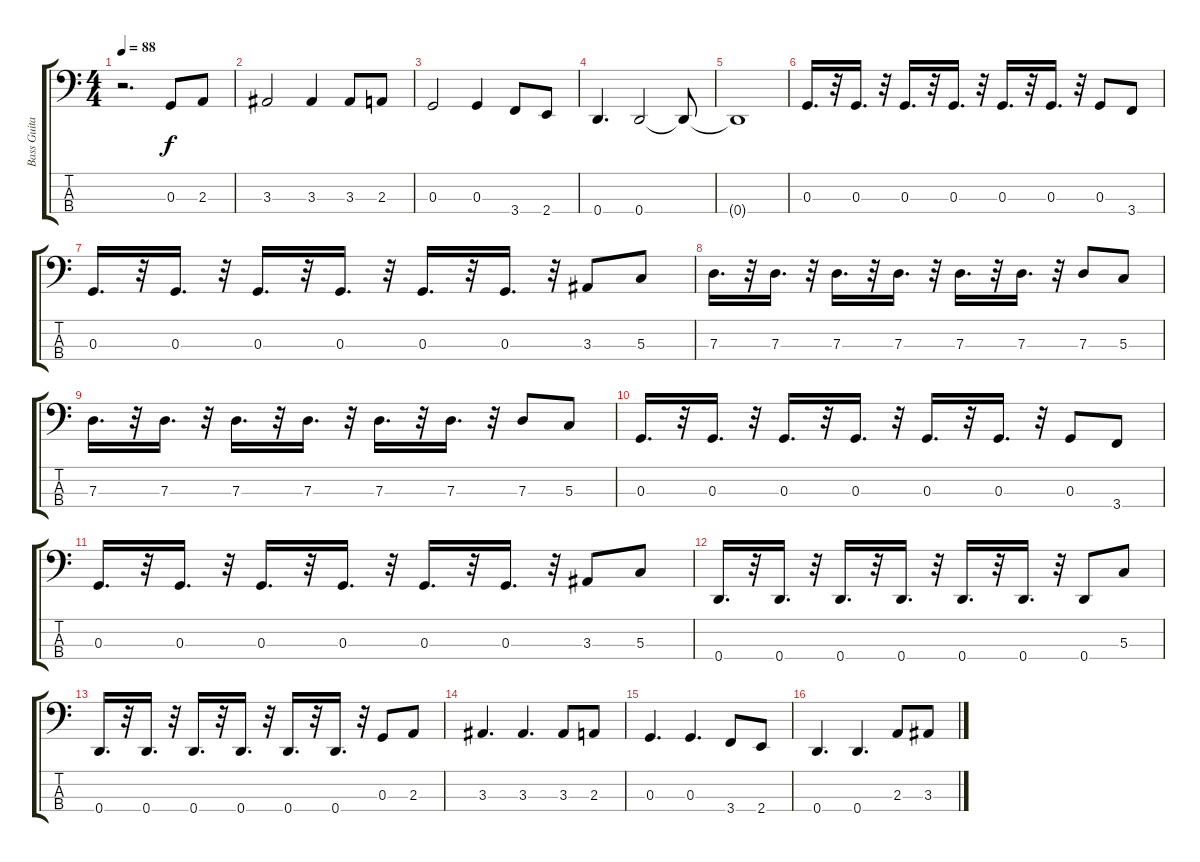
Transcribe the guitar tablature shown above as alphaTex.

\track ("Bass Guitar" "Bass Guita") {instrument electricbassfinger}
\staff {score tabs}
\tuning (F2 C2 G1 D1) {hide}
\ts (4 4)
\tempo 88
\clef f4
\ks c
r.2{d dy f} 0.3.8 2.3.8 |
3.3.2 3.3.4 3.3.8 2.3.8 |
0.3.2 0.3.4 3.4.8 2.4.8 |
0.4.4{d} 0.4.2 0.4{t}.8 |
0.4{t}.1 |
0.3.16{d} r.32 0.3.16{d} r.32 0.3.16{d} r.32 0.3.16{d} r.32 0.3.16{d} r.32 0.3.16{d} r.32 0.3.8 3.4.8 |
0.3.16{d} r.32 0.3.16{d} r.32 0.3.16{d} r.32 0.3.16{d} r.32 0.3.16{d} r.32 0.3.16{d} r.32 3.3.8 5.3.8 |
7.3.16{d} r.32 7.3.16{d} r.32 7.3.16{d} r.32 7.3.16{d} r.32 7.3.16{d} r.32 7.3.16{d} r.32 7.3.8 5.3.8 |
7.3.16{d} r.32 7.3.16{d} r.32 7.3.16{d} r.32 7.3.16{d} r.32 7.3.16{d} r.32 7.3.16{d} r.32 7.3.8 5.3.8 |
0.3.16{d} r.32 0.3.16{d} r.32 0.3.16{d} r.32 0.3.16{d} r.32 0.3.16{d} r.32 0.3.16{d} r.32 0.3.8 3.4.8 |
0.3.16{d} r.32 0.3.16{d} r.32 0.3.16{d} r.32 0.3.16{d} r.32 0.3.16{d} r.32 0.3.16{d} r.32 3.3.8 5.3.8 |
0.4.16{d} r.32 0.4.16{d} r.32 0.4.16{d} r.32 0.4.16{d} r.32 0.4.16{d} r.32 0.4.16{d} r.32 0.4.8 5.3.8 |
0.4.16{d} r.32 0.4.16{d} r.32 0.4.16{d} r.32 0.4.16{d} r.32 0.4.16{d} r.32 0.4.16{d} r.32 0.3.8 2.3.8 |
3.3.4{d} 3.3.4{d} 3.3.8 2.3.8 |
0.3.4{d} 0.3.4{d} 3.4.8 2.4.8 |
0.4.4{d} 0.4.4{d} 2.3.8 3.3.8
